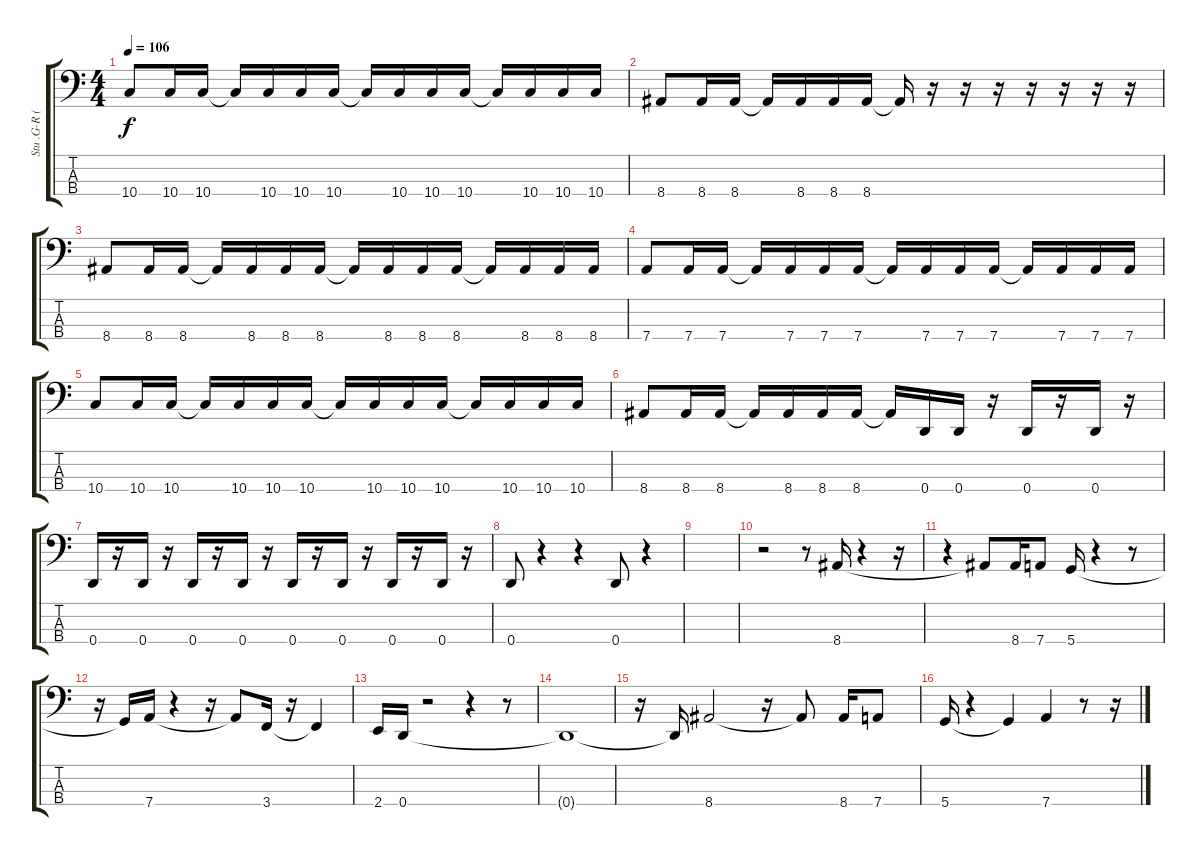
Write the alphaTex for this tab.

\track ("Stu .G-R (Bass)" "Stu .G-R (") {instrument electricbasspick}
\staff {score tabs}
\tuning (G2 D2 A1 D1) {hide}
\ts (4 4)
\tempo 106
\clef f4
\ks c
10.4.8{dy f} 10.4.16 10.4.16 10.4{t}.16 10.4.16 10.4.16 10.4.16 10.4{t}.16 10.4.16 10.4.16 10.4.16 10.4{t}.16 10.4.16 10.4.16 10.4.16 |
8.4.8 8.4.16 8.4.16 8.4{t}.16 8.4.16 8.4.16 8.4.16 8.4{t}.16 r.16 r.16 r.16 r.16 r.16 r.16 r.16 |
8.4.8 8.4.16 8.4.16 8.4{t}.16 8.4.16 8.4.16 8.4.16 8.4{t}.16 8.4.16 8.4.16 8.4.16 8.4{t}.16 8.4.16 8.4.16 8.4.16 |
7.4.8 7.4.16 7.4.16 7.4{t}.16 7.4.16 7.4.16 7.4.16 7.4{t}.16 7.4.16 7.4.16 7.4.16 7.4{t}.16 7.4.16 7.4.16 7.4.16 |
10.4.8 10.4.16 10.4.16 10.4{t}.16 10.4.16 10.4.16 10.4.16 10.4{t}.16 10.4.16 10.4.16 10.4.16 10.4{t}.16 10.4.16 10.4.16 10.4.16 |
8.4.8 8.4.16 8.4.16 8.4{t}.16 8.4.16 8.4.16 8.4.16 8.4{t}.16 0.4.16 0.4.16 r.16 0.4.16 r.16 0.4.16 r.16 |
0.4.16 r.16 0.4.16 r.16 0.4.16 r.16 0.4.16 r.16 0.4.16 r.16 0.4.16 r.16 0.4.16 r.16 0.4.16 r.16 |
0.4.8 r.4 r.4 0.4.8 r.4 |
|
r.2 r.8 8.4.16 r.4 r.16 |
r.4 8.4{t}.8 8.4.16 7.4.8 5.4.16 r.4 r.8 |
r.16 5.4{t}.16 7.4.16 r.4 r.16 7.4{t}.8 3.4.16 r.16 3.4{t}.4 |
2.4.16 0.4.16 r.2 r.4 r.8 |
0.4{t}.1 |
r.16 0.4{t}.16 8.4.2 r.16 8.4{t}.8 8.4.16 7.4.8 |
5.4.16 r.4 5.4{t}.4 7.4.4 r.8 r.16
